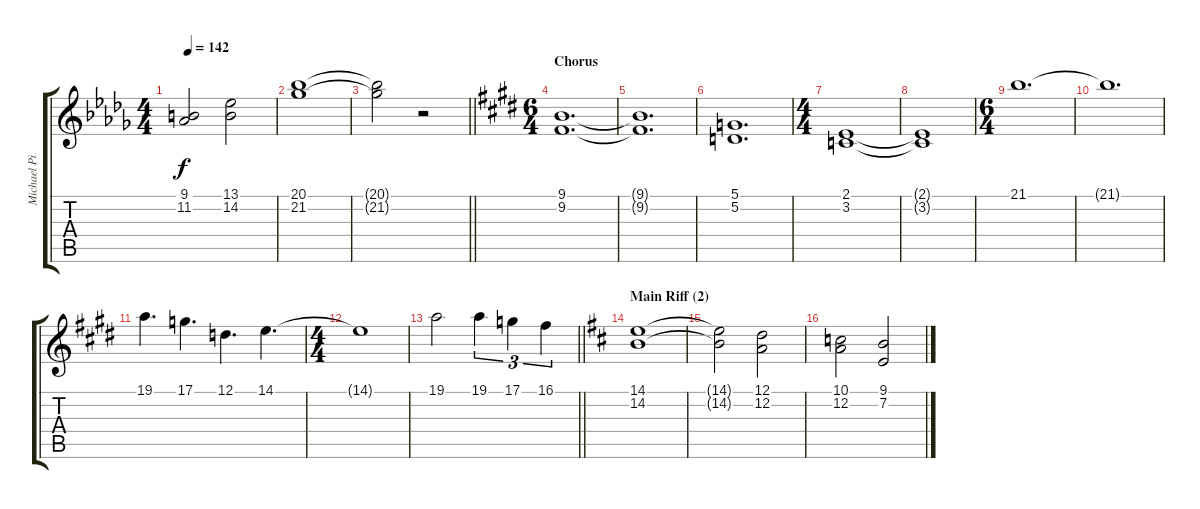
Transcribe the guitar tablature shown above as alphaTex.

\track ("Michael Pinella (string)" "Michael Pi") {instrument stringensemble1}
\staff {score tabs}
\tuning (D4 A3 F3 C3 G2 D2) {hide}
\ts (4 4)
\tempo 142
\clef g2
\ks bbminor
(9.1{t} 11.2{t}).2{dy f} (13.1 14.2).2 |
(20.1 21.2).1 |
\barLineRight lightlight
(20.1{t} 21.2{t}).2 r.2 |
\ts (6 4)
\section ("" "Chorus")
\ks c#minor
(9.1 9.2).1{d} |
(9.1{t} 9.2{t}).1{d} |
(5.1 5.2).1{d} |
\ts (4 4)
(2.1 3.2).1 |
(2.1{t} 3.2{t}).1 |
\ts (6 4)
21.1.1{d} |
21.1{t}.1{d} |
19.1.4{d} 17.1.4{d} 12.1.4{d} 14.1.4{d} |
\ts (4 4)
14.1{t}.1 |
\barLineRight lightlight
19.1.2 19.1.4{tu (3 2)} 17.1.4{tu (3 2)} 16.1.4{tu (3 2)} |
\section ("" "Main Riff (2)")
\ks bminor
(14.1 14.2).1 |
(14.1{t} 14.2{t}).2 (12.1 12.2).2 |
(10.1 12.2).2 (9.1 7.2).2
